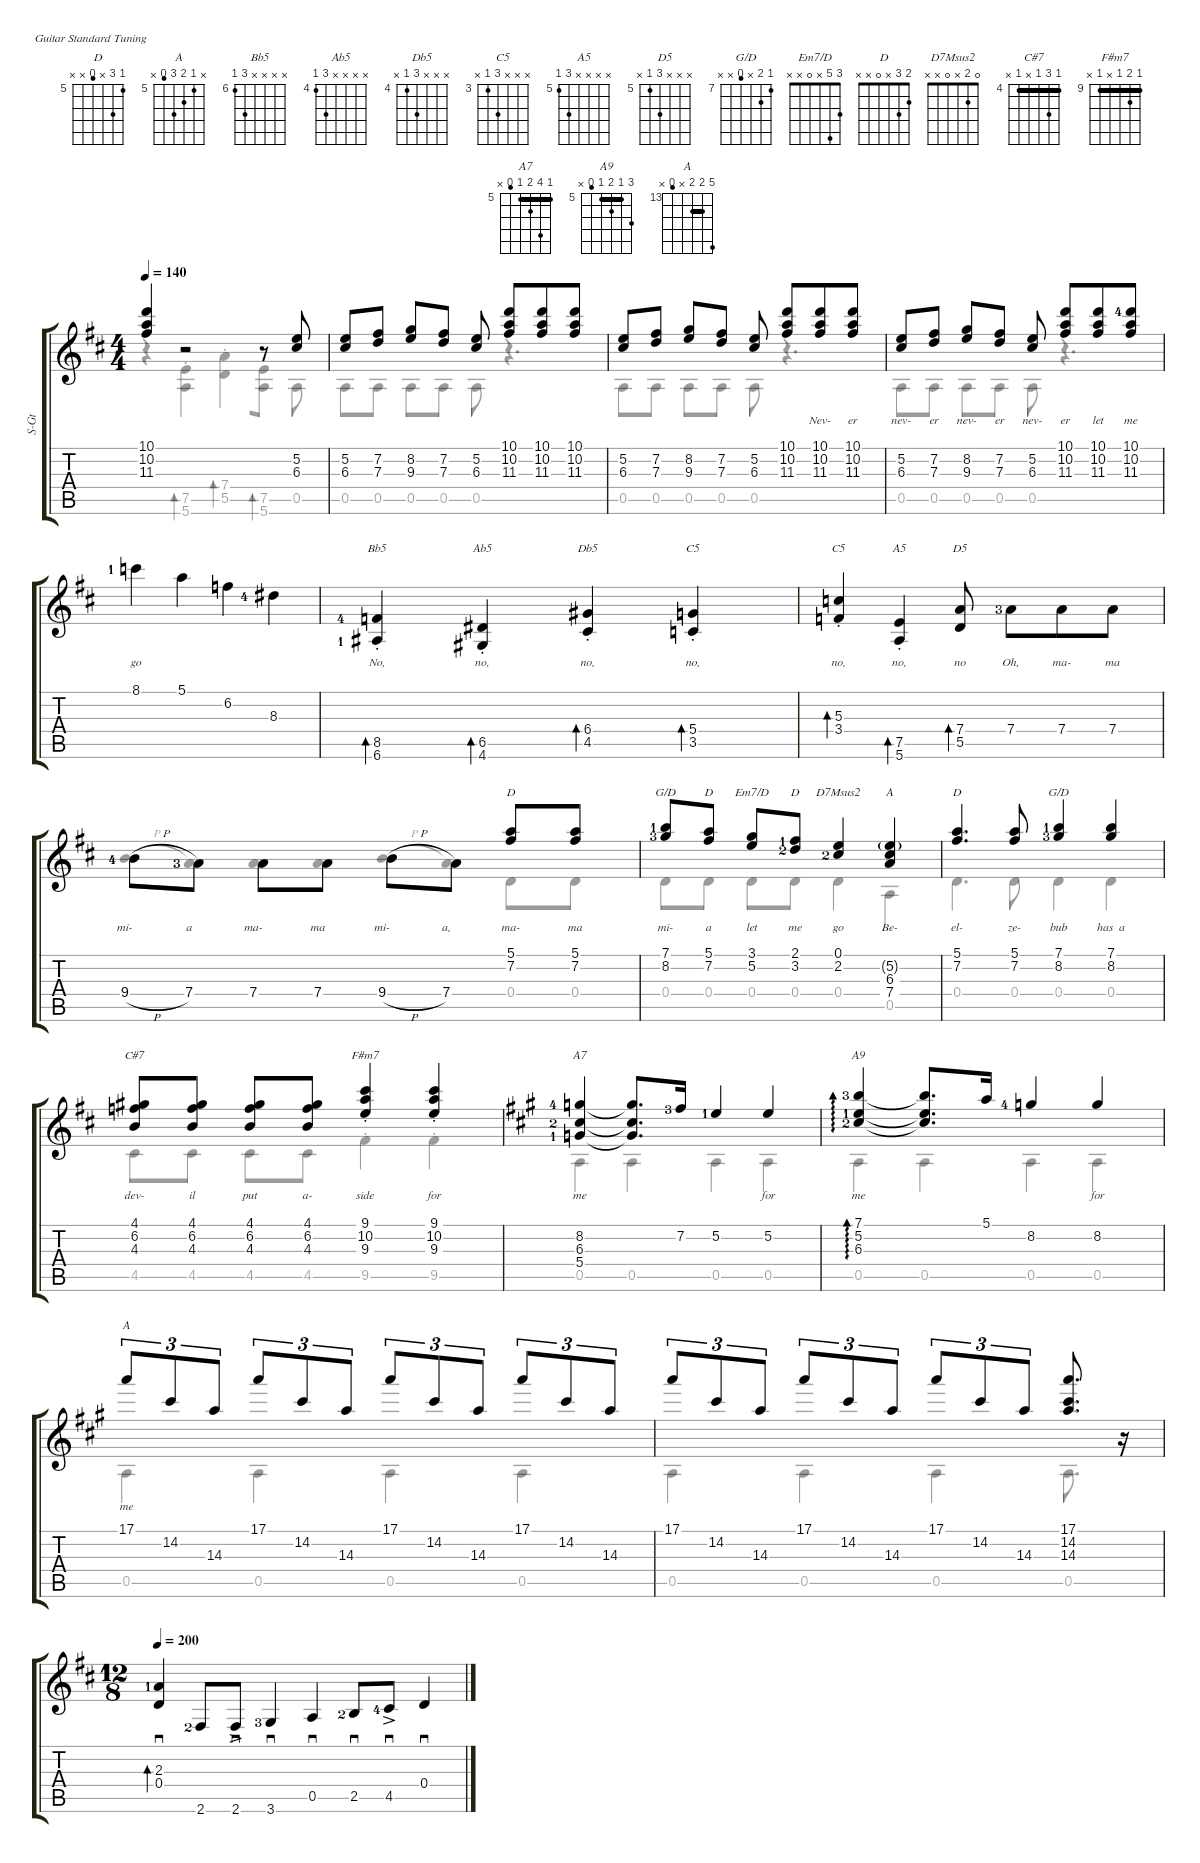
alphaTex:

\defaultSystemsLayout 4
\hideDynamics
\bracketExtendMode groupsimilarinstruments
\otherSystemsTrackNameOrientation horizontal
\defaultBarNumberDisplay Hide
\track ("Classic Guitar\n" "S-Gt") {instrument acousticguitarnylon}
\staff {score tabs}
\tuning (E4 B3 G3 D3 A2 E2)
\chord ("D" 5 7 x 4 x x) {firstfret 5}
\chord ("A" x 5 6 7 4 x) {firstfret 5}
\chord ("Bb5" x x x x 8 6) {firstfret 6}
\chord ("Ab5" x x x x 6 4) {firstfret 4}
\chord ("Db5" x x x 6 4 x) {firstfret 4}
\chord ("C5" x x x 5 3 x) {firstfret 3}
\chord ("A5" x x x x 7 5) {firstfret 5}
\chord ("D5" x x x 7 5 x) {firstfret 5}
\chord ("G/D" 7 8 x 6 x x) {firstfret 7}
\chord ("Em7/D" 3 5 x 0 x x)
\chord ("D " 2 3 x 0 x x)
\chord ("D7Msus2" 0 2 x 0 x x)
\chord ("C#7" 4 6 4 x 4 x) {firstfret 4 barre (4 4)}
\chord ("F#m7" 9 10 9 x 9 x) {firstfret 9 barre (9 9)}
\chord ("A7" 5 8 6 5 4 x) {firstfret 5 barre 5}
\chord ("A9" 7 5 6 5 4 x) {firstfret 5 barre 5}
\chord ("A " 17 14 14 x 12 x) {firstfret 13 barre 14}
\voice
\ts (4 4)
\tempo 140
\clef g2
\scale
0.985202
\ks d
(10.1{t acc forcenatural} 10.2{t acc forcenatural} 11.3{t acc #}).4{dy mf beam Up} r.2{beam Up} r.8{beam Up} (5.2{acc forcenatural} 6.3{acc #}).8{beam Up} |
\scale
1.01549 (5.2{acc forcenatural} 6.3{acc #}).8{beam Up} (7.3{acc forcenatural} 7.2{acc #}).8{beam Up beam split} (8.2{acc forcenatural} 9.3{acc forcenatural}).8{beam Up} (7.3{acc forcenatural} 7.2{acc #}).8{beam Up} (5.2{acc forcenatural} 6.3{acc #}).8{beam Up beam split} (10.2{acc forcenatural} 10.1{acc forcenatural} 11.3{acc #}).8{beam Up beam merge} (10.1{acc forcenatural} 10.2{acc forcenatural} 11.3{acc #}).8{beam Up} (10.1{acc forcenatural} 10.2{acc forcenatural} 11.3{acc #}).8{beam Up} |
\scale
0.984513 (5.2{acc forcenatural} 6.3{acc #}).8{beam Up} (7.3{acc forcenatural} 7.2{acc #}).8{beam Up beam split} (8.2{acc forcenatural} 9.3{acc forcenatural}).8{beam Up} (7.3{acc forcenatural} 7.2{acc #}).8{beam Up} (5.2{acc forcenatural} 6.3{acc #}).8{beam Up beam split} (10.2{acc forcenatural} 10.1{acc forcenatural} 11.3{acc #}).8{beam Up beam merge} (10.1{acc forcenatural} 10.2{acc forcenatural} 11.3{acc #}).8{lyrics (0 "Nev-") lyrics (1 "") lyrics (2 "") lyrics (3 "") lyrics (4 "") beam Up} (10.1{acc forcenatural} 10.2{acc forcenatural} 11.3{acc #}).8{lyrics (0 "er") lyrics (1 "") lyrics (2 "") lyrics (3 "") lyrics (4 "") beam Up} |
\scale
1.16643 (5.2{acc forcenatural} 6.3{acc #}).8{lyrics (0 "nev-") lyrics (1 "") lyrics (2 "") lyrics (3 "") lyrics (4 "") beam Up} (7.3{acc forcenatural} 7.2{acc #}).8{lyrics (0 "er") lyrics (1 "") lyrics (2 "") lyrics (3 "") lyrics (4 "") beam Up beam split} (8.2{acc forcenatural} 9.3{acc forcenatural}).8{lyrics (0 "nev-") lyrics (1 "") lyrics (2 "") lyrics (3 "") lyrics (4 "") beam Up} (7.3{acc forcenatural} 7.2{acc #}).8{lyrics (0 "er") lyrics (1 "") lyrics (2 "") lyrics (3 "") lyrics (4 "") beam Up} (5.2{acc forcenatural} 6.3{acc #}).8{lyrics (0 "nev-") lyrics (1 "") lyrics (2 "") lyrics (3 "") lyrics (4 "") beam Up beam split} (10.2{acc forcenatural} 11.3{acc #} 10.1{acc forcenatural}).8{lyrics (0 "er") lyrics (1 "") lyrics (2 "") lyrics (3 "") lyrics (4 "") beam Up beam merge} (10.2{acc forcenatural} 10.1{acc forcenatural} 11.3{acc #}).8{lyrics (0 "let") lyrics (1 "") lyrics (2 "") lyrics (3 "") lyrics (4 "") beam Up} (10.1{lf 5 acc forcenatural} 10.2{acc forcenatural} 11.3{acc #}).8{lyrics (0 "me") lyrics (1 "") lyrics (2 "") lyrics (3 "") lyrics (4 "") beam Up} |
\scale
0.819453 8.1{lf 2 acc forcenatural}.4{lyrics (0 "go") lyrics (1 "") lyrics (2 "") lyrics (3 "") lyrics (4 "") beam Down} 5.1{acc forcenatural}.4{beam Down} 6.2{acc forcenatural}.4{beam Down} 8.3{lf 5 acc #}.4{beam Down} |
\scale
1.01412 (6.6{st lf 2 acc #} 8.5{st lf 5 acc forcenatural}).4{bd 30 ch "Bb5" lyrics (0 "No,") lyrics (1 "") lyrics (2 "") lyrics (3 "") lyrics (4 "") beam Up beam split} (4.6{st acc #} 6.5{st acc #}).4{bd 30 ch "Ab5" lyrics (0 "no,") lyrics (1 "") lyrics (2 "") lyrics (3 "") lyrics (4 "") beam Up beam split} (4.5{st acc #} 6.4{st acc #}).4{bd 30 ch "Db5" lyrics (0 "no,") lyrics (1 "") lyrics (2 "") lyrics (3 "") lyrics (4 "") beam Up beam split} (3.5{st acc forcenatural} 5.4{st acc forcenatural}).4{bd 30 ch "C5" lyrics (0 "no,") lyrics (1 "") lyrics (2 "") lyrics (3 "") lyrics (4 "") beam Up} |
\scale
1.14162 (3.4{st acc forcenatural} 5.3{st acc forcenatural}).4{bd 30 ch "C5" lyrics (0 "no,") lyrics (1 "") lyrics (2 "") lyrics (3 "") lyrics (4 "") beam Up beam split} (5.6{st acc forcenatural} 7.5{st acc forcenatural}).4{bd 30 ch "A5" lyrics (0 "no,") lyrics (1 "") lyrics (2 "") lyrics (3 "") lyrics (4 "") beam Up beam split} (5.5{acc forcenatural} 7.4{acc forcenatural}).8{bd 30 ch "D5" lyrics (0 "no") lyrics (1 "") lyrics (2 "") lyrics (3 "") lyrics (4 "") beam Up beam split} 7.4{lf 4 acc forcenatural}.8{lyrics (0 "Oh,") lyrics (1 "") lyrics (2 "") lyrics (3 "") lyrics (4 "") beam Down beam merge} 7.4{acc forcenatural}.8{lyrics (0 "ma-") lyrics (1 "") lyrics (2 "") lyrics (3 "") lyrics (4 "") beam Down} 7.4{acc forcenatural}.8{lyrics (0 "ma") lyrics (1 "") lyrics (2 "") lyrics (3 "") lyrics (4 "") beam Down} |
\scale
0.868149 9.4{h lf 5 acc forcenatural}.8{lyrics (0 "mi-") lyrics (1 "") lyrics (2 "") lyrics (3 "") lyrics (4 "") beam Down} 7.4{lf 4 acc forcenatural}.8{lyrics (0 "a") lyrics (1 "") lyrics (2 "") lyrics (3 "") lyrics (4 "") beam Down} 7.4{acc forcenatural}.8{lyrics (0 "ma-") lyrics (1 "") lyrics (2 "") lyrics (3 "") lyrics (4 "") beam Down} 7.4{acc forcenatural}.8{lyrics (0 "ma") lyrics (1 "") lyrics (2 "") lyrics (3 "") lyrics (4 "") beam Down} 9.4{h acc forcenatural}.8{lyrics (0 "mi-") lyrics (1 "") lyrics (2 "") lyrics (3 "") lyrics (4 "") beam Down} 7.4{acc forcenatural}.8{lyrics (0 "a,") lyrics (1 "") lyrics (2 "") lyrics (3 "") lyrics (4 "") beam Down beam split} (5.1{acc forcenatural} 7.2{acc #}).8{ch "D" lyrics (0 "ma-") lyrics (1 "") lyrics (2 "") lyrics (3 "") lyrics (4 "") beam Up beam merge} (5.1{acc forcenatural} 7.2{acc #}).8{lyrics (0 "ma") lyrics (1 "") lyrics (2 "") lyrics (3 "") lyrics (4 "") beam Up} |
\scale
0.99023 (7.1{lf 2 acc forcenatural} 8.2{lf 4 acc forcenatural}).8{ch "G/D" lyrics (0 "mi-") lyrics (1 "") lyrics (2 "") lyrics (3 "") lyrics (4 "") beam Up} (5.1{acc forcenatural} 7.2{acc #}).8{ch "D" lyrics (0 "a") lyrics (1 "") lyrics (2 "") lyrics (3 "") lyrics (4 "") beam Up} (3.1{acc forcenatural} 5.2{acc forcenatural}).8{ch "Em7/D" lyrics (0 "let") lyrics (1 "") lyrics (2 "") lyrics (3 "") lyrics (4 "") beam Up} (2.1{lf 2 acc #} 3.2{lf 3 acc forcenatural}).8{ch "D " lyrics (0 "me") lyrics (1 "") lyrics (2 "") lyrics (3 "") lyrics (4 "") beam Up} (0.1{acc forcenatural} 2.2{lf 3 acc #}).4{ch "D7Msus2" lyrics (0 "go") lyrics (1 "") lyrics (2 "") lyrics (3 "") lyrics (4 "") beam Up} (6.3{acc #} 7.4{acc forcenatural} 5.2{g acc forcenatural}).4{ch "A" lyrics (0 "Be-") lyrics (1 "") lyrics (2 "") lyrics (3 "") lyrics (4 "") beam Up} |
\scale
1.12202 (5.1{acc forcenatural} 7.2{acc #}).4{d ch "D" lyrics (0 "el-") lyrics (1 "") lyrics (2 "") lyrics (3 "") lyrics (4 "") beam Up} (5.1{acc forcenatural} 7.2{acc #}).8{lyrics (0 "ze-") lyrics (1 "") lyrics (2 "") lyrics (3 "") lyrics (4 "") beam Up} (7.1{lf 2 acc forcenatural} 8.2{lf 4 acc forcenatural}).4{ch "G/D" lyrics (0 "bub") lyrics (1 "") lyrics (2 "") lyrics (3 "") lyrics (4 "") beam Up} (7.1{acc forcenatural} 8.2{acc forcenatural}).4{lyrics (0 "has  a") lyrics (1 "") lyrics (2 "") lyrics (3 "") lyrics (4 "") beam Up} |
\scale
0.887282 (6.2{acc forcenatural} 4.1{acc #} 4.3{acc forcenatural}).8{ch "C#7" lyrics (0 "dev-") lyrics (1 "") lyrics (2 "") lyrics (3 "") lyrics (4 "") beam Up} (6.2{acc forcenatural} 4.1{acc #} 4.3{acc forcenatural}).8{lyrics (0 "il") lyrics (1 "") lyrics (2 "") lyrics (3 "") lyrics (4 "") beam Up} (6.2{acc forcenatural} 4.1{acc #} 4.3{acc forcenatural}).8{lyrics (0 "put") lyrics (1 "") lyrics (2 "") lyrics (3 "") lyrics (4 "") beam Up} (6.2{acc forcenatural} 4.1{acc #} 4.3{acc forcenatural}).8{lyrics (0 "a-") lyrics (1 "") lyrics (2 "") lyrics (3 "") lyrics (4 "") beam Up} (9.1{st acc #} 9.3{st acc forcenatural} 10.2{st acc forcenatural}).4{ch "F#m7" lyrics (0 "side") lyrics (1 "") lyrics (2 "") lyrics (3 "") lyrics (4 "") beam Up} (9.1{st acc #} 9.3{st acc forcenatural} 10.2{st acc forcenatural}).4{lyrics (0 "for") lyrics (1 "") lyrics (2 "") lyrics (3 "") lyrics (4 "") beam Up} |
\scale
0.990701
\ks a
(6.3{lf 3 acc #} 8.2{lf 5 acc forcenatural} 5.4{lf 2 acc forcenatural}).4{ch "A7" lyrics (0 "me") lyrics (1 "") lyrics (2 "") lyrics (3 "") lyrics (4 "") beam Up} (8.2{t acc forcenatural} 6.3{t acc #} 5.4{t acc forcenatural}).8{d beam Up} 7.2{lf 4 acc #}.16{beam Up} 5.2{lf 2 acc forcenatural}.4{beam Up} 5.2{acc forcenatural}.4{lyrics (0 "for") lyrics (1 "") lyrics (2 "") lyrics (3 "") lyrics (4 "") beam Up} |
\scale
1.11191 (5.2{lf 2 acc forcenatural} 7.1{lf 4 acc forcenatural} 6.3{lf 3 acc #}).4{ad 0 ch "A9" lyrics (0 "me") lyrics (1 "") lyrics (2 "") lyrics (3 "") lyrics (4 "") beam Up} (5.2{t acc forcenatural} 7.1{t acc forcenatural} 6.3{t acc #}).8{d beam Up} 5.1{acc forcenatural}.16{beam Up} 8.2{lf 5 acc forcenatural}.4{beam Up} 8.2{acc forcenatural}.4{lyrics (0 "for") lyrics (1 "") lyrics (2 "") lyrics (3 "") lyrics (4 "") beam Up} |
\scale
0.902063 17.1{acc forcenatural}.8{tu (3 2) ch "A " lyrics (0 "me") lyrics (1 "") lyrics (2 "") lyrics (3 "") lyrics (4 "") beam Up} 14.2{acc #}.8{tu (3 2) beam Up} 14.3{acc forcenatural}.8{tu (3 2) beam Up} 17.1{acc forcenatural}.8{tu (3 2) beam Up} 14.2{acc #}.8{tu (3 2) beam Up} 14.3{acc forcenatural}.8{tu (3 2) beam Up} 17.1{acc forcenatural}.8{tu (3 2) beam Up} 14.2{acc #}.8{tu (3 2) beam Up} 14.3{acc forcenatural}.8{tu (3 2) beam Up} 17.1{acc forcenatural}.8{tu (3 2) beam Up} 14.2{acc #}.8{tu (3 2) beam Up} 14.3{acc forcenatural}.8{tu (3 2) beam Up} |
\scale
0.986031 17.1{acc forcenatural}.8{tu (3 2) beam Up} 14.2{acc #}.8{tu (3 2) beam Up} 14.3{acc forcenatural}.8{tu (3 2) beam Up} 17.1{acc forcenatural}.8{tu (3 2) beam Up} 14.2{acc #}.8{tu (3 2) beam Up} 14.3{acc forcenatural}.8{tu (3 2) beam Up} 17.1{acc forcenatural}.8{tu (3 2) beam Up} 14.2{acc #}.8{tu (3 2) beam Up} 14.3{acc forcenatural}.8{tu (3 2) beam Up} (17.1{acc forcenatural} 14.2{acc #} 14.3{acc forcenatural}).8{d beam Up} r.16{beam Up} |
\ts (12 8)
\beaming (8 2 2 2 2)
\tempo 200
\ks d
(0.4{acc forcenatural} 2.3{lf 2 acc forcenatural}).4{sd bd 30 beam Up} 2.6{lf 3 acc #}.8{beam Up beam merge} 2.6{ac acc #}.8{sd beam Up} 3.6{lf 4 acc forcenatural}.4{sd beam Up} 0.5{acc forcenatural}.4{sd beam Up} 2.5{lf 3 acc forcenatural}.8{sd beam Up beam merge} 4.5{ac lf 5 acc #}.8{sd beam Up} 0.4{acc forcenatural}.4{sd beam Up}
\voice
\clef g2
\ottava regular
\simile none
\scale
0.985202
\ks d
r.4{dy mf beam Down} (7.5{st acc forcenatural} 5.6{st acc forcenatural}).4{bd 30 beam Down} (5.5{st acc forcenatural} 7.4{st acc forcenatural}).4{bd 30 beam Down beam merge} (7.5{acc forcenatural} 5.6{acc forcenatural}).8{bd 30 beam Down beam split} 0.5{acc forcenatural}.8{beam Down} |
\scale
1.01549 0.5{acc forcenatural}.8{beam Down beam merge} 0.5{acc forcenatural}.8{beam Down beam split} 0.5{acc forcenatural}.8{beam Down} 0.5{acc forcenatural}.8{beam Down} 0.5{acc forcenatural}.8{beam Down} r.4{d beam Down} |
\scale
0.984513 0.5{acc forcenatural}.8{beam Down beam merge} 0.5{acc forcenatural}.8{beam Down beam split} 0.5{acc forcenatural}.8{beam Down} 0.5{acc forcenatural}.8{beam Down} 0.5{acc forcenatural}.8{beam Down} r.4{d beam Down} |
\scale
1.16643 0.5{acc forcenatural}.8{beam Down} 0.5{acc forcenatural}.8{beam Down beam split} 0.5{acc forcenatural}.8{beam Down} 0.5{acc forcenatural}.8{beam Down} 0.5{acc forcenatural}.8{beam Down} r.4{d beam Down} |
\scale
0.819453 |
\scale
1.01412 |
\scale
1.14162 |
\scale
0.868149 9.4{h lf 5 acc forcenatural}.8{beam Down} 7.4{lf 4 acc forcenatural}.8{beam Down} 7.4{acc forcenatural}.8{beam Down} 7.4{acc forcenatural}.8{beam Down} 9.4{h acc forcenatural}.8{beam Down} 7.4{acc forcenatural}.8{beam Down beam split} 0.4{acc forcenatural}.8{beam Down} 0.4{acc forcenatural}.8{beam Down} |
\scale
0.99023 0.4{acc forcenatural}.8{beam Down} 0.4{acc forcenatural}.8{beam Down} 0.4{acc forcenatural}.8{beam Down} 0.4{acc forcenatural}.8{beam Down} 0.4{acc forcenatural}.4{beam Down} 0.5{acc forcenatural}.4{beam Down} |
\scale
1.12202 0.4{acc forcenatural}.4{d beam Down} 0.4{acc forcenatural}.8{beam Down} 0.4{acc forcenatural}.4{beam Down} 0.4{acc forcenatural}.4{beam Down} |
\scale
0.887282 4.5{acc #}.8{beam Down} 4.5{acc #}.8{beam Down} 4.5{acc #}.8{beam Down} 4.5{acc #}.8{beam Down} 9.5{st acc #}.4{beam Down} 9.5{st acc #}.4{beam Down} |
\scale
0.990701
\ks a
0.5{acc forcenatural}.4{beam Down} 0.5{acc forcenatural}.4{beam Down} 0.5{acc forcenatural}.4{beam Down} 0.5{acc forcenatural}.4{beam Down} |
\scale
1.11191 0.5{acc forcenatural}.4{beam Down} 0.5{acc forcenatural}.4{beam Down} 0.5{acc forcenatural}.4{beam Down} 0.5{acc forcenatural}.4{beam Down} |
\scale
0.902063 0.5{acc forcenatural}.4{beam Down} 0.5{acc forcenatural}.4{beam Down} 0.5{acc forcenatural}.4{beam Down} 0.5{acc forcenatural}.4{beam Down} |
\scale
0.986031 0.5{acc forcenatural}.4{beam Down} 0.5{acc forcenatural}.4{beam Down} 0.5{acc forcenatural}.4{beam Down} 0.5{acc forcenatural}.8{d beam Down} r.16{beam Down} |
\ks d
